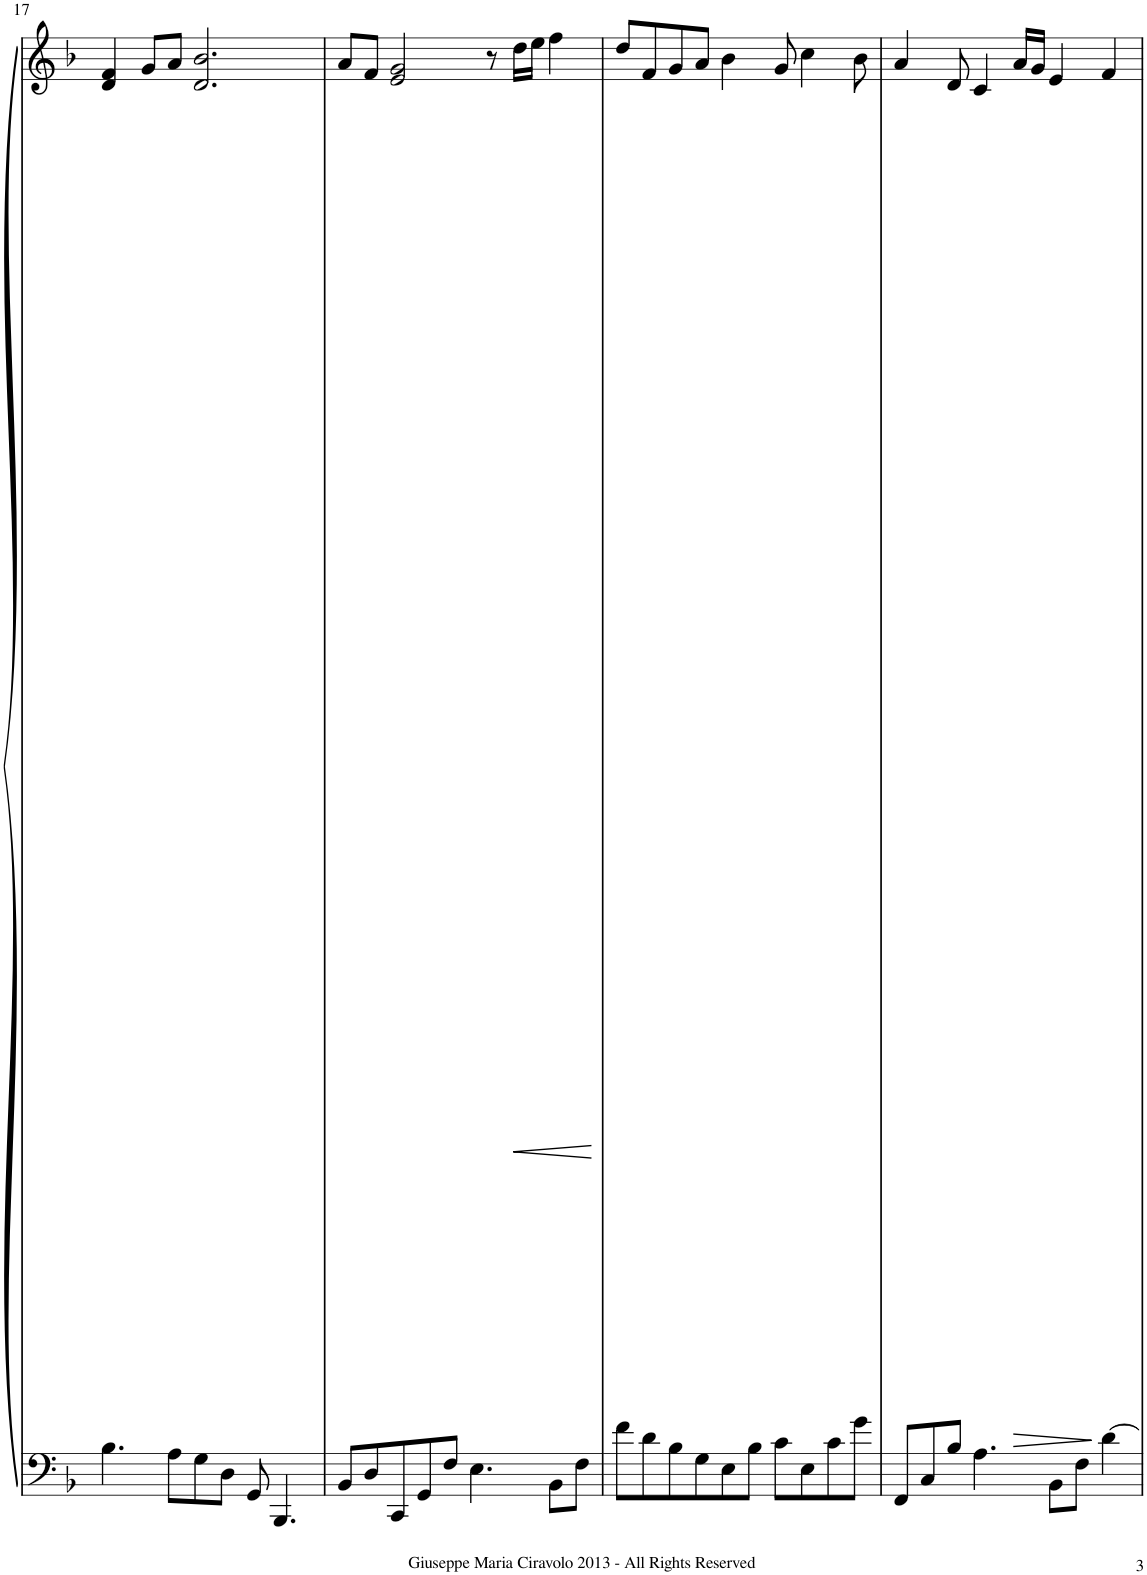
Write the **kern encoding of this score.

**kern	**kern	**dynam
*part1	*part1	*part1
*staff2	*staff1	*staff1/2
*I"Piano	*	*
*I'Pno	*	*
!!LO:PB:g=z
*clefF4	*clefG2	*
*k[b-]	*k[b-]	*
*M5/4	*M5/4	*
=17	=17	=17
4.B-\	4d/ 4f/	.
.	8g/L	.
8A\L	8a/J	.
8G\	2.d/ 2.b-/	.
8D\J	.	.
8GG/	.	.
4.BBB-/	.	.
=18	=18	=18
8BB-/L	8a/L	.
8D/	8f/J	.
8CC/	2e/ 2g/	.
8GG/	.	.
8F/J	.	.
4.E\	.	.
.	8r	.
!	!	!LO:HP:b
.	16dd\LL	<
.	16ee\JJ	.
8BB-\L	4ff\	.
8F\J	.	.
.	.	[
=19	=19	=19
8f\L	8dd/L	.
8d\	8f/	.
8B-\	8g/	.
8G\	8a/J	.
8E\	4b-\	.
8B-\J	.	.
8c\L	8g/	.
8E\	4cc\	.
8c\	.	.
8g\J	8b-\	.
=20	=20	=20
8FF/L	4a/	.
8C/	.	.
8B-/J	8d/	.
4.A\	4c/	.
!	!	!LO:HP:b
.	16a/LL	>
.	16g/JJ	.
8BB-\L	4e/	.
8F\J	.	.
[4d\	4f/	]
=	=	=
*-	*-	*-
